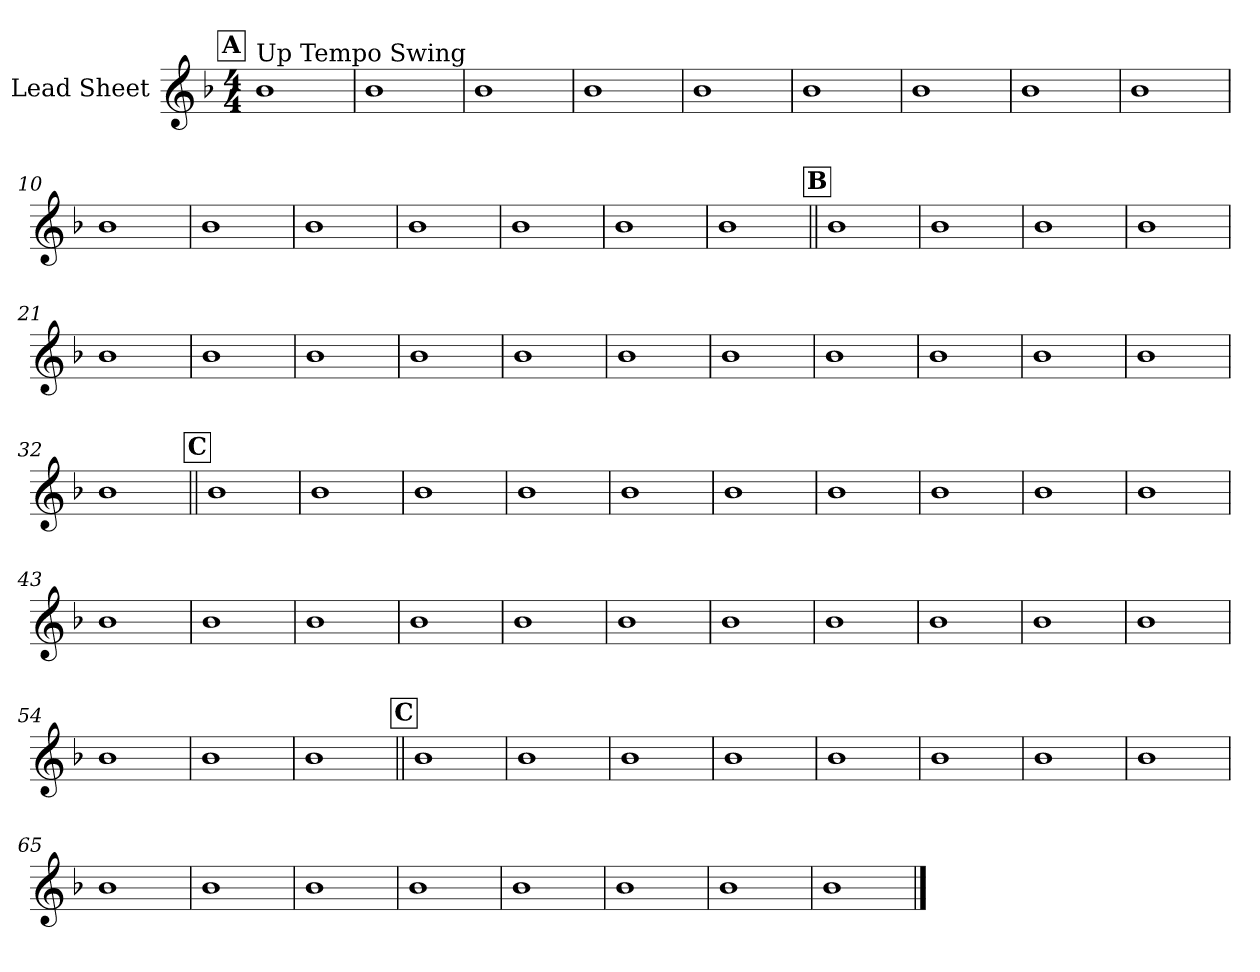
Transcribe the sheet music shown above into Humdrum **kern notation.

**kern
*part1
*staff1
*I"Lead Sheet
*clefG2
*k[b-]
*F:
*M4/4
!!LO:REH:place=s1:a:fs=14:t=A
=1
!LO:TX:a:t=Up Tempo Swing
1b-
=2
1b-
=3
1b-
=4
1b-
=5
1b-
=6
1b-
=7
1b-
=8
1b-
!!LO:LB:g=z
=9
1b-
=10
1b-
=11
1b-
=12
1b-
=13
1b-
=14
1b-
=15
1b-
=16
1b-
!!LO:LB:g=z
!!LO:REH:place=s1:a:fs=14:t=B
=17||
1b-
=18
1b-
=19
1b-
=20
1b-
=21
1b-
=22
1b-
=23
1b-
=24
1b-
!!LO:LB:g=z
=25
1b-
=26
1b-
=27
1b-
=28
1b-
=29
1b-
=30
1b-
=31
1b-
=32
1b-
!!LO:LB:g=z
!!LO:REH:place=s1:a:fs=14:t=C
=33||
1b-
=34
1b-
=35
1b-
=36
1b-
=37
1b-
=38
1b-
=39
1b-
=40
1b-
!!LO:LB:g=z
=41
1b-
=42
1b-
=43
1b-
=44
1b-
=45
1b-
=46
1b-
=47
1b-
=48
1b-
!!LO:LB:g=z
=49
1b-
=50
1b-
=51
1b-
=52
1b-
=53
1b-
=54
1b-
=55
1b-
=56
1b-
!!LO:LB:g=z
!!LO:REH:place=s1:a:fs=14:t=C
=57||
1b-
=58
1b-
=59
1b-
=60
1b-
=61
1b-
=62
1b-
=63
1b-
=64
1b-
!!LO:LB:g=z
=65
1b-
=66
1b-
=67
1b-
=68
1b-
=69
1b-
=70
1b-
=71
1b-
=72
1b-
==
*-
